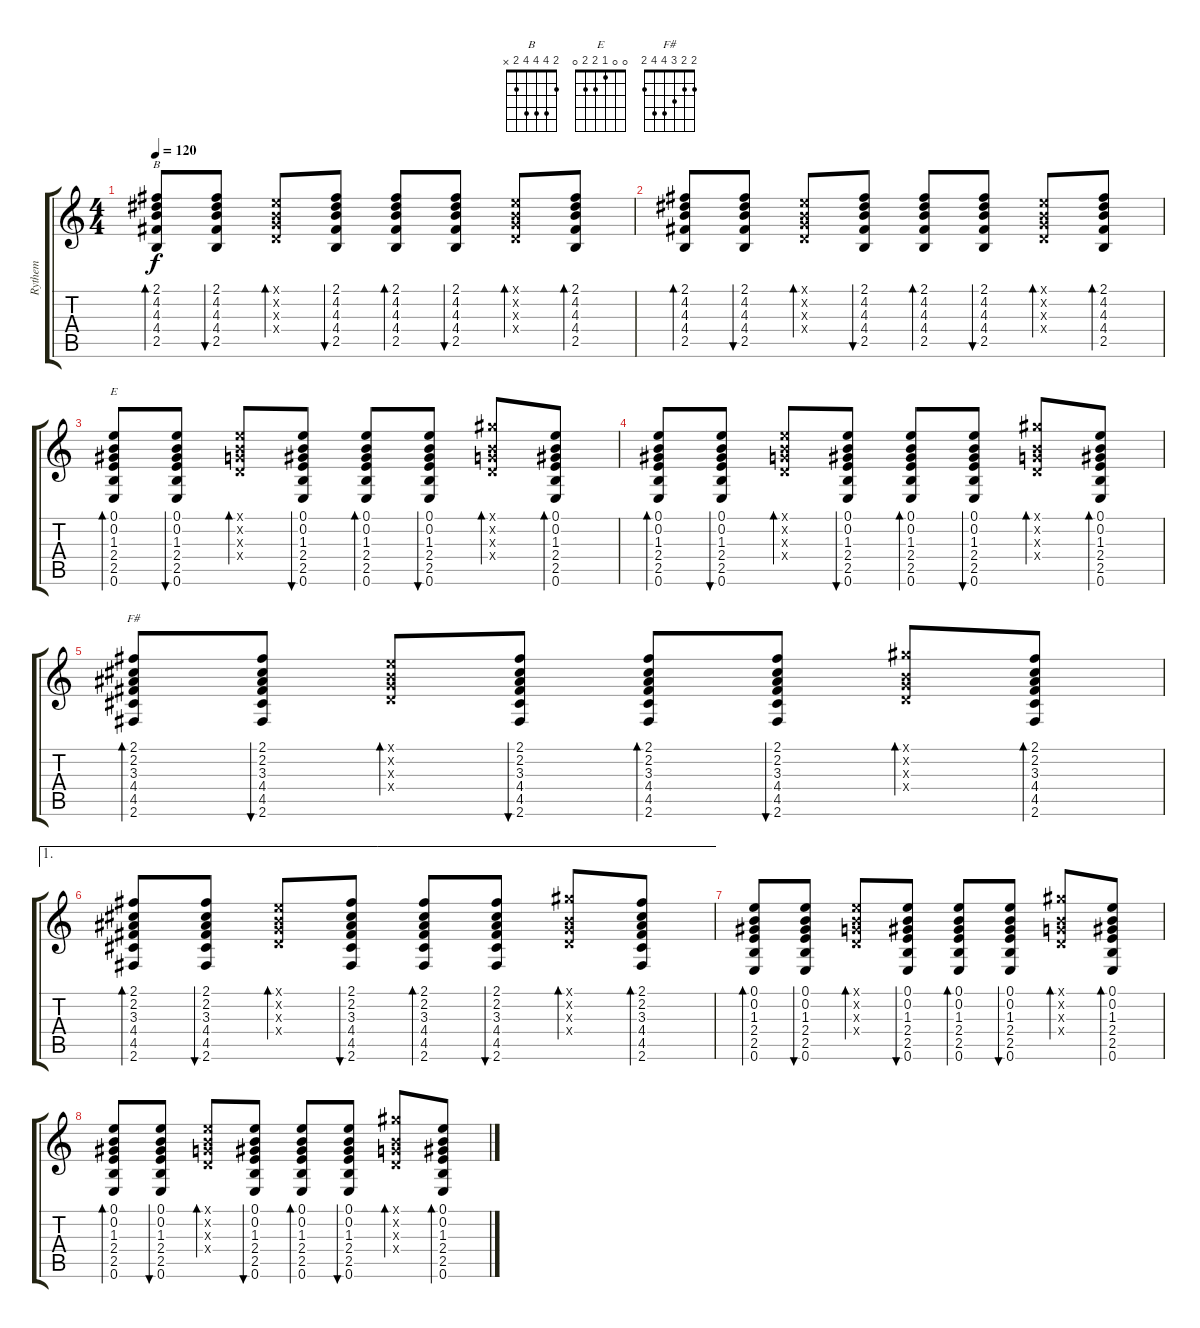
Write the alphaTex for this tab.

\track ("Rythem" "Rythem") {instrument acousticguitarsteel}
\staff {score tabs}
\tuning (E4 B3 G3 D3 A2 E2) {hide}
\chord ("B" 2 4 4 4 2 x)
\chord ("E" 0 0 1 2 2 0)
\chord ("F#" 2 2 3 4 4 2)
\ts (4 4)
\tempo 120
\clef g2
\ks c
(2.1 4.2 4.3 4.4 2.5).8{bd 60 ch "B" dy f} (2.1 4.2 4.3 4.4 2.5).8{bu 60} (0.1{x} 0.2{x} 0.3{x} 0.4{x}).8{bd 60} (2.1 4.2 4.3 4.4 2.5).8{bu 60} (2.1 4.2 4.3 4.4 2.5).8{bd 60} (2.1 4.2 4.3 4.4 2.5).8{bu 60} (0.1{x} 0.2{x} 0.3{x} 0.4{x}).8{bd 60} (2.1 4.2 4.3 4.4 2.5).8{bd 60} |
(2.1 4.2 4.3 4.4 2.5).8{bd 60} (2.1 4.2 4.3 4.4 2.5).8{bu 60} (0.1{x} 0.2{x} 0.3{x} 0.4{x}).8{bd 60} (2.1 4.2 4.3 4.4 2.5).8{bu 60} (2.1 4.2 4.3 4.4 2.5).8{bd 60} (2.1 4.2 4.3 4.4 2.5).8{bu 60} (0.1{x} 0.2{x} 0.3{x} 0.4{x}).8{bd 60} (2.1 4.2 4.3 4.4 2.5).8{bd 60} |
(0.1 0.2 1.3 2.4 2.5 0.6).8{bd 60 ch "E"} (0.1 0.2 1.3 2.4 2.5 0.6).8{bu 60} (0.1{x} 0.2{x} 0.3{x} 0.4{x}).8{bd 60} (0.1 0.2 1.3 2.4 2.5 0.6).8{bu 60} (0.1 0.2 1.3 2.4 2.5 0.6).8{bd 60} (0.1 0.2 1.3 2.4 2.5 0.6).8{bu 60} (4.1{x} 0.2{x} 0.3{x} 0.4{x}).8{bd 60} (0.1 0.2 1.3 2.4 2.5 0.6).8{bd 60} |
(0.1 0.2 1.3 2.4 2.5 0.6).8{bd 60} (0.1 0.2 1.3 2.4 2.5 0.6).8{bu 60} (0.1{x} 0.2{x} 0.3{x} 0.4{x}).8{bd 60} (0.1 0.2 1.3 2.4 2.5 0.6).8{bu 60} (0.1 0.2 1.3 2.4 2.5 0.6).8{bd 60} (0.1 0.2 1.3 2.4 2.5 0.6).8{bu 60} (4.1{x} 0.2{x} 0.3{x} 0.4{x}).8{bd 60} (0.1 0.2 1.3 2.4 2.5 0.6).8{bd 60} |
(2.1 2.2 3.3 4.4 4.5 2.6).8{bd 60 ch "F#"} (2.1 2.2 3.3 4.4 4.5 2.6).8{bu 60} (0.1{x} 0.2{x} 0.3{x} 0.4{x}).8{bd 60} (2.1 2.2 3.3 4.4 4.5 2.6).8{bu 60} (2.1 2.2 3.3 4.4 4.5 2.6).8{bd 60} (2.1 2.2 3.3 4.4 4.5 2.6).8{bu 60} (4.1{x} 0.2{x} 0.3{x} 0.4{x}).8{bd 60} (2.1 2.2 3.3 4.4 4.5 2.6).8{bd 60} |
\ae 1
(2.1 2.2 3.3 4.4 4.5 2.6).8{bd 60} (2.1 2.2 3.3 4.4 4.5 2.6).8{bu 60} (0.1{x} 0.2{x} 0.3{x} 0.4{x}).8{bd 60} (2.1 2.2 3.3 4.4 4.5 2.6).8{bu 60} (2.1 2.2 3.3 4.4 4.5 2.6).8{bd 60} (2.1 2.2 3.3 4.4 4.5 2.6).8{bu 60} (4.1{x} 0.2{x} 0.3{x} 0.4{x}).8{bd 60} (2.1 2.2 3.3 4.4 4.5 2.6).8{bd 60} |
(0.1 0.2 1.3 2.4 2.5 0.6).8{bd 60} (0.1 0.2 1.3 2.4 2.5 0.6).8{bu 60} (0.1{x} 0.2{x} 0.3{x} 0.4{x}).8{bd 60} (0.1 0.2 1.3 2.4 2.5 0.6).8{bu 60} (0.1 0.2 1.3 2.4 2.5 0.6).8{bd 60} (0.1 0.2 1.3 2.4 2.5 0.6).8{bu 60} (4.1{x} 0.2{x} 0.3{x} 0.4{x}).8{bd 60} (0.1 0.2 1.3 2.4 2.5 0.6).8{bd 60} |
(0.1 0.2 1.3 2.4 2.5 0.6).8{bd 60} (0.1 0.2 1.3 2.4 2.5 0.6).8{bu 60} (0.1{x} 0.2{x} 0.3{x} 0.4{x}).8{bd 60} (0.1 0.2 1.3 2.4 2.5 0.6).8{bu 60} (0.1 0.2 1.3 2.4 2.5 0.6).8{bd 60} (0.1 0.2 1.3 2.4 2.5 0.6).8{bu 60} (4.1{x} 0.2{x} 0.3{x} 0.4{x}).8{bd 60} (0.1 0.2 1.3 2.4 2.5 0.6).8{bd 60}
